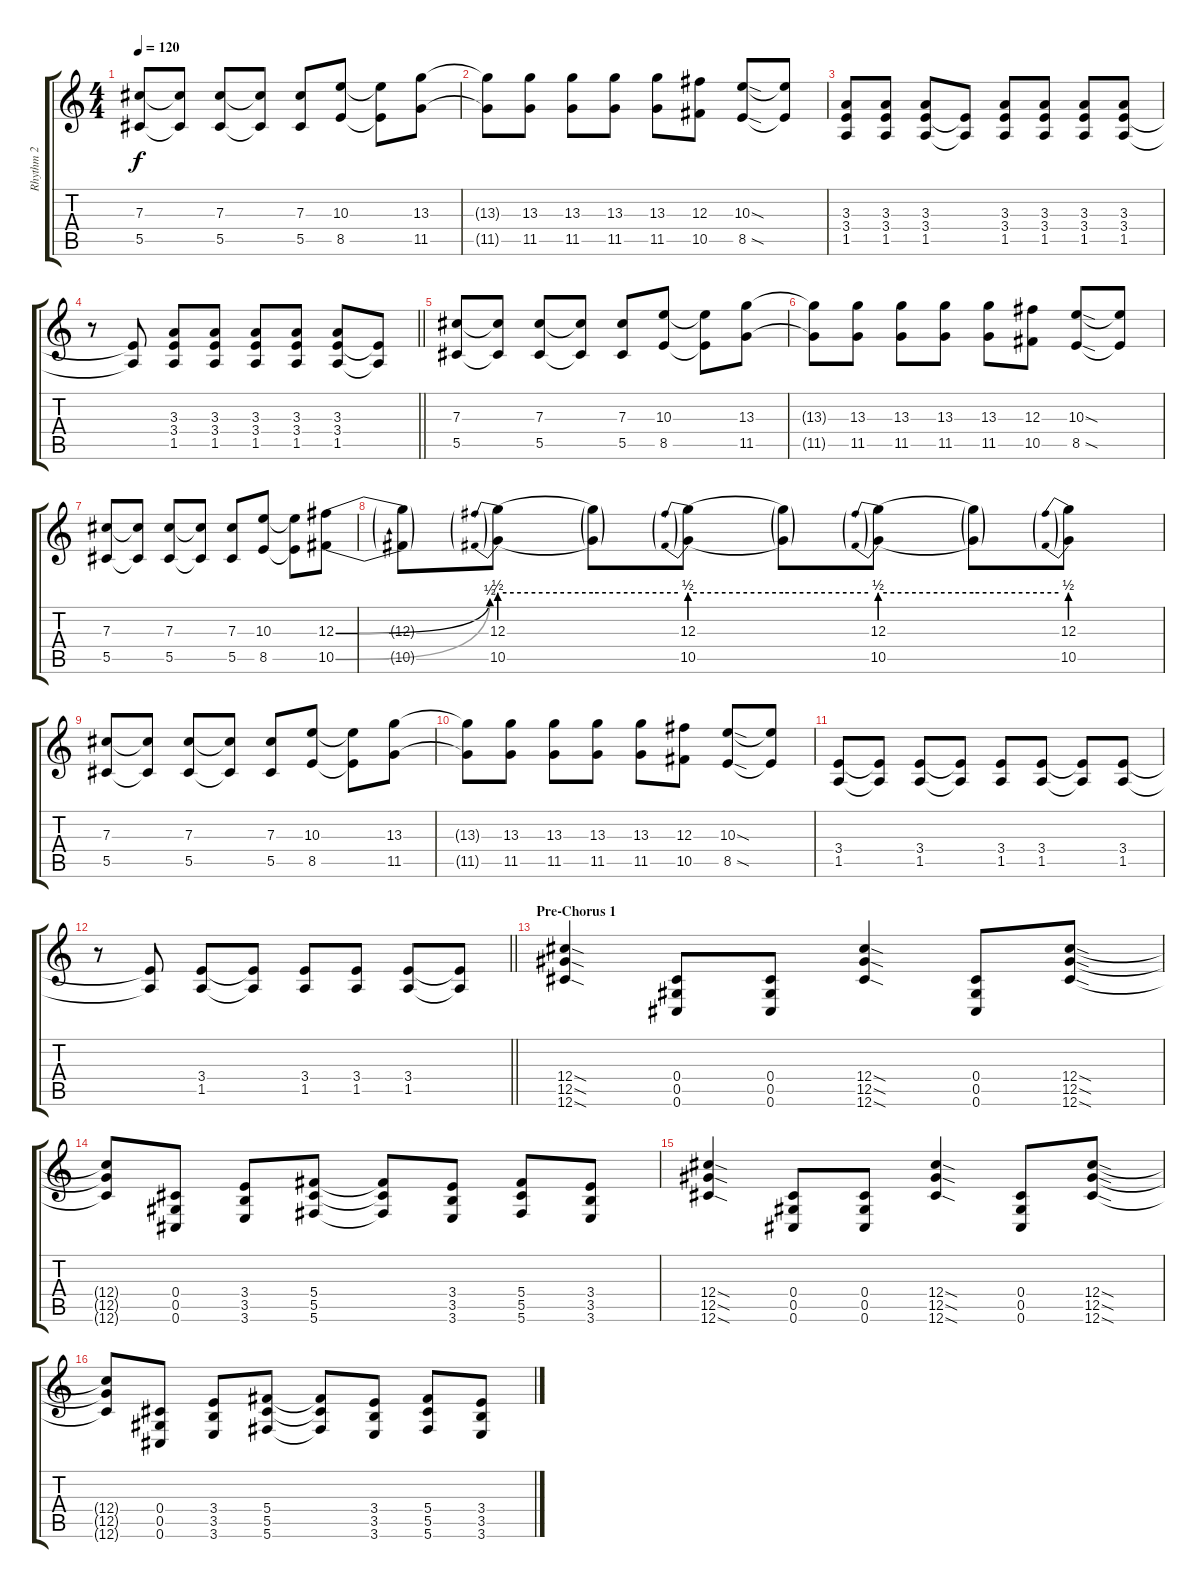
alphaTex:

\track ("Rhythm 2" "Rhythm 2") {instrument distortionguitar}
\staff {score tabs}
\tuning (Eb4 Bb3 Gb3 Db3 Ab2 Db2) {hide}
\ts (4 4)
\tempo 120
\clef g2
\ks c
(7.3 5.5).8{dy f} (7.3{t} 5.5{t}).8 (7.3 5.5).8 (7.3{t} 5.5{t}).8 (7.3 5.5).8 (10.3 8.5).8 (10.3{t} 8.5{t}).8 (13.3 11.5).8 |
(13.3{t} 11.5{t}).8 (13.3 11.5).8 (13.3 11.5).8 (13.3 11.5).8 (13.3 11.5).8 (12.3 10.5).8 (10.3{sod} 8.5{sod}).8 (10.3{t} 8.5{t}).8 |
(3.3 3.4 1.5).8 (3.3 3.4 1.5).8 (3.3 3.4 1.5).8 (3.4{t} 1.5{t}).8 (3.3 3.4 1.5).8 (3.3 3.4 1.5).8 (3.3 3.4 1.5).8 (3.3 3.4 1.5).8 |
\barLineRight lightlight
r.8 (3.4{t} 1.5{t}).8 (3.3 3.4 1.5).8 (3.3 3.4 1.5).8 (3.3 3.4 1.5).8 (3.3 3.4 1.5).8 (3.3 3.4 1.5).8 (3.4{t} 1.5{t}).8 |
(7.3 5.5).8 (7.3{t} 5.5{t}).8 (7.3 5.5).8 (7.3{t} 5.5{t}).8 (7.3 5.5).8 (10.3 8.5).8 (10.3{t} 8.5{t}).8 (13.3 11.5).8 |
(13.3{t} 11.5{t}).8 (13.3 11.5).8 (13.3 11.5).8 (13.3 11.5).8 (13.3 11.5).8 (12.3 10.5).8 (10.3{sod} 8.5{sod}).8 (10.3{t} 8.5{t}).8 |
(7.3 5.5).8 (7.3{t} 5.5{t}).8 (7.3 5.5).8 (7.3{t} 5.5{t}).8 (7.3 5.5).8 (10.3 8.5).8 (10.3{t} 8.5{t}).8 (12.3{be (bend 0 0 60 2)} 10.5{be (bend 0 0 60 1)}).8 |
(12.3{t} 10.5{t}).8 (12.3{be (prebend 0 2 60 2)} 10.5{be (prebend 0 2 60 2)}).8 (12.3{be (hold 0 2 60 2) t} 10.5{be (hold 0 2 60 2) t}).8 (12.3{be (prebend 0 2 60 2)} 10.5{be (prebend 0 2 60 2)}).8 (12.3{be (hold 0 2 60 2) t} 10.5{be (hold 0 2 60 2) t}).8 (12.3{be (prebend 0 2 60 2)} 10.5{be (prebend 0 2 60 2)}).8 (12.3{be (hold 0 2 60 2) t} 10.5{be (hold 0 2 60 2) t}).8 (12.3{be (prebend 0 2 60 2)} 10.5{be (prebend 0 2 60 2)}).8 |
(7.3 5.5).8 (7.3{t} 5.5{t}).8 (7.3 5.5).8 (7.3{t} 5.5{t}).8 (7.3 5.5).8 (10.3 8.5).8 (10.3{t} 8.5{t}).8 (13.3 11.5).8 |
(13.3{t} 11.5{t}).8 (13.3 11.5).8 (13.3 11.5).8 (13.3 11.5).8 (13.3 11.5).8 (12.3 10.5).8 (10.3{sod} 8.5{sod}).8 (10.3{t} 8.5{t}).8 |
(3.4 1.5).8 (3.4{t} 1.5{t}).8 (3.4 1.5).8 (3.4{t} 1.5{t}).8 (3.4 1.5).8 (3.4 1.5).8 (3.4{t} 1.5{t}).8 (3.4 1.5).8 |
\barLineRight lightlight
r.8 (3.4{t} 1.5{t}).8 (3.4 1.5).8 (3.4{t} 1.5{t}).8 (3.4 1.5).8 (3.4 1.5).8 (3.4 1.5).8 (3.4{t} 1.5{t}).8 |
\section ("" "Pre-Chorus 1")
(12.4{sod} 12.5{sod} 12.6{sod}).4 (0.4 0.5 0.6).8 (0.4 0.5 0.6).8 (12.4{sod} 12.5{sod} 12.6{sod}).4 (0.4 0.5 0.6).8 (12.4{sod} 12.5{sod} 12.6{sod}).8 |
(12.4{t} 12.5{t} 12.6{t}).8 (0.4 0.5 0.6).8 (3.4 3.5 3.6).8 (5.4 5.5 5.6).8 (5.4{t} 5.5{t} 5.6{t}).8 (3.4 3.5 3.6).8 (5.4 5.5 5.6).8 (3.4 3.5 3.6).8 |
(12.4{sod} 12.5{sod} 12.6{sod}).4 (0.4 0.5 0.6).8 (0.4 0.5 0.6).8 (12.4{sod} 12.5{sod} 12.6{sod}).4 (0.4 0.5 0.6).8 (12.4{sod} 12.5{sod} 12.6{sod}).8 |
(12.4{t} 12.5{t} 12.6{t}).8 (0.4 0.5 0.6).8 (3.4 3.5 3.6).8 (5.4 5.5 5.6).8 (5.4{t} 5.5{t} 5.6{t}).8 (3.4 3.5 3.6).8 (5.4 5.5 5.6).8 (3.4 3.5 3.6).8
